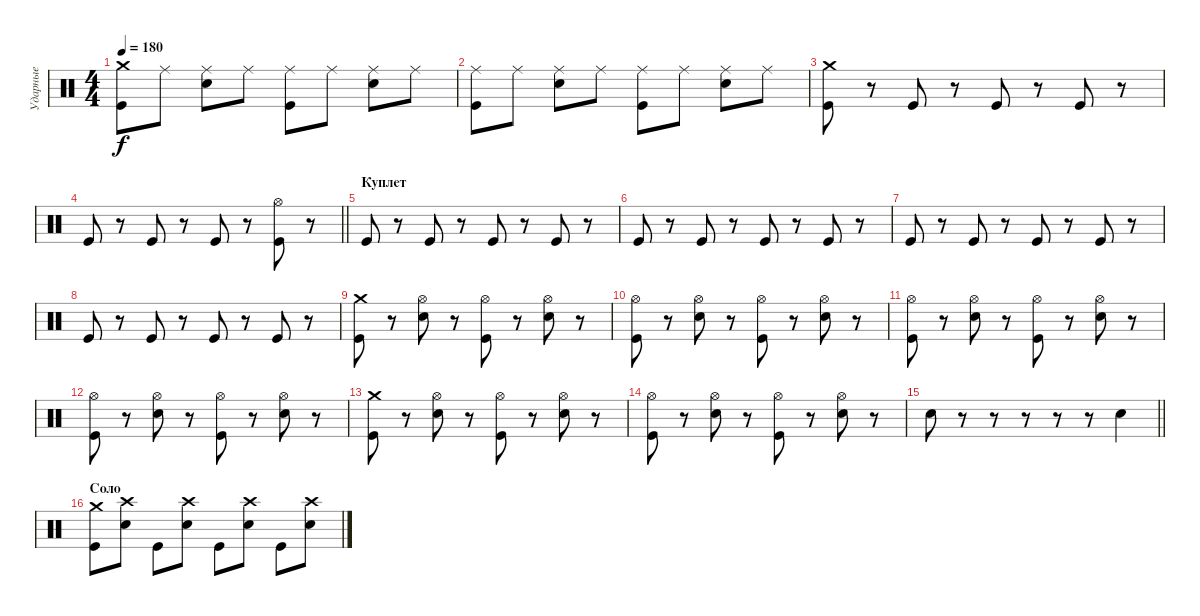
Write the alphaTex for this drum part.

\track ("Ударные" "Ударные") {instrument percussion}
\staff {score}
\articulation defaults
\ts (4 4)
\tempo 180
\clef neutral
\ks c
("Crash medium (hit)" "Kick (hit)").8{dy f} "Ride (middle)".8 ("Ride (middle)" "Electric Snare (hit)").8 "Ride (middle)".8 ("Ride (middle)" "Kick (hit)").8 "Ride (middle)".8 ("Ride (middle)" "Electric Snare (hit)").8 "Ride (middle)".8 |
("Ride (middle)" "Kick (hit)").8 "Ride (middle)".8 ("Ride (middle)" "Electric Snare (hit)").8 "Ride (middle)".8 ("Ride (middle)" "Kick (hit)").8 "Ride (middle)".8 ("Ride (middle)" "Electric Snare (hit)").8 "Ride (middle)".8 |
("Crash medium (hit)" "Kick (hit)").8 r.8 "Kick (hit)".8 r.8 "Kick (hit)".8 r.8 "Kick (hit)".8 r.8 |
\barLineRight lightlight "Kick (hit)".8
r.8 "Kick (hit)".8 r.8 "Kick (hit)".8 r.8 ("Hi-Hat (open)" "Kick (hit)").8 r.8 |
\section ("" "Куплет")
"Kick (hit)".8 r.8 "Kick (hit)".8 r.8 "Kick (hit)".8 r.8 "Kick (hit)".8 r.8 |
"Kick (hit)".8 r.8 "Kick (hit)".8 r.8 "Kick (hit)".8 r.8 "Kick (hit)".8 r.8 |
"Kick (hit)".8 r.8 "Kick (hit)".8 r.8 "Kick (hit)".8 r.8 "Kick (hit)".8 r.8 |
"Kick (hit)".8 r.8 "Kick (hit)".8 r.8 "Kick (hit)".8 r.8 "Kick (hit)".8 r.8 |
("Crash medium (hit)" "Kick (hit)").8 r.8 ("Hi-Hat (open)" "Electric Snare (hit)").8 r.8 ("Hi-Hat (open)" "Kick (hit)").8 r.8 ("Hi-Hat (open)" "Electric Snare (hit)").8 r.8 |
("Hi-Hat (open)" "Kick (hit)").8 r.8 ("Hi-Hat (open)" "Electric Snare (hit)").8 r.8 ("Hi-Hat (open)" "Kick (hit)").8 r.8 ("Hi-Hat (open)" "Electric Snare (hit)").8 r.8 |
("Hi-Hat (open)" "Kick (hit)").8 r.8 ("Hi-Hat (open)" "Electric Snare (hit)").8 r.8 ("Hi-Hat (open)" "Kick (hit)").8 r.8 ("Hi-Hat (open)" "Electric Snare (hit)").8 r.8 |
("Hi-Hat (open)" "Kick (hit)").8 r.8 ("Hi-Hat (open)" "Electric Snare (hit)").8 r.8 ("Hi-Hat (open)" "Kick (hit)").8 r.8 ("Hi-Hat (open)" "Electric Snare (hit)").8 r.8 |
("Crash medium (hit)" "Kick (hit)").8 r.8 ("Hi-Hat (open)" "Electric Snare (hit)").8 r.8 ("Hi-Hat (open)" "Kick (hit)").8 r.8 ("Hi-Hat (open)" "Electric Snare (hit)").8 r.8 |
("Hi-Hat (open)" "Kick (hit)").8 r.8 ("Hi-Hat (open)" "Electric Snare (hit)").8 r.8 ("Hi-Hat (open)" "Kick (hit)").8 r.8 ("Hi-Hat (open)" "Electric Snare (hit)").8 r.8 |
\barLineRight lightlight "Electric Snare (hit)".8
r.8 r.8 r.8 r.8 r.8 "Electric Snare (hit)".4 |
\section ("" "Соло")
("Crash medium (hit)" "Kick (hit)").8 ("Crash high (hit)" "Electric Snare (hit)").8 "Kick (hit)".8 ("Crash high (hit)" "Electric Snare (hit)").8 "Kick (hit)".8 ("Crash high (hit)" "Electric Snare (hit)").8 "Kick (hit)".8 ("Crash high (hit)" "Electric Snare (hit)").8
